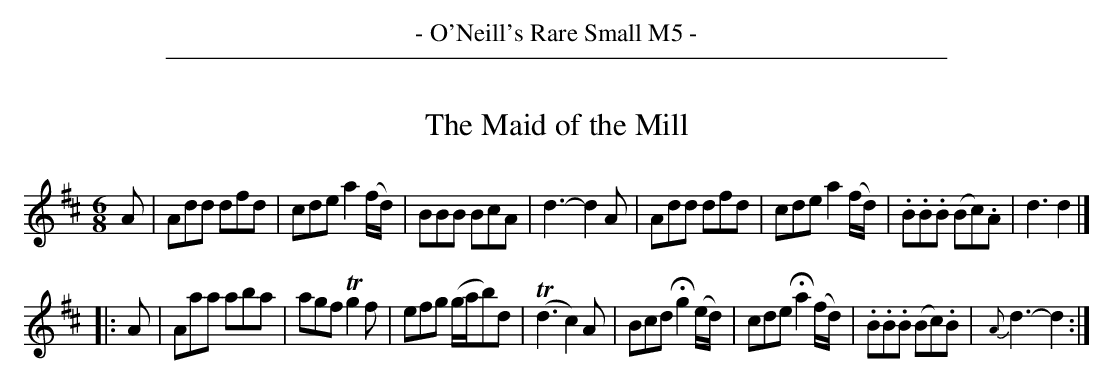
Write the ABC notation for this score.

X:1
T: The Maid of the Mill
M: 6/8
L: 1/8
K: D
A |\
Add dfd | cde a2(f/d/) | BBB BcA | d3-d2 A |\
Add dfd | cde a2(f/d/) | .B.B.B (Bc).A | d3 d2 |]
|: A |\
Aaa aba | agf Tg2f | efg (g/a/b)d | T(d3 c2) A |\
Bcd Hg2 (e/d/) | cdeHa2 (f/d/) | .B.B.B (Bc).B | {A}d3- d2 :|
